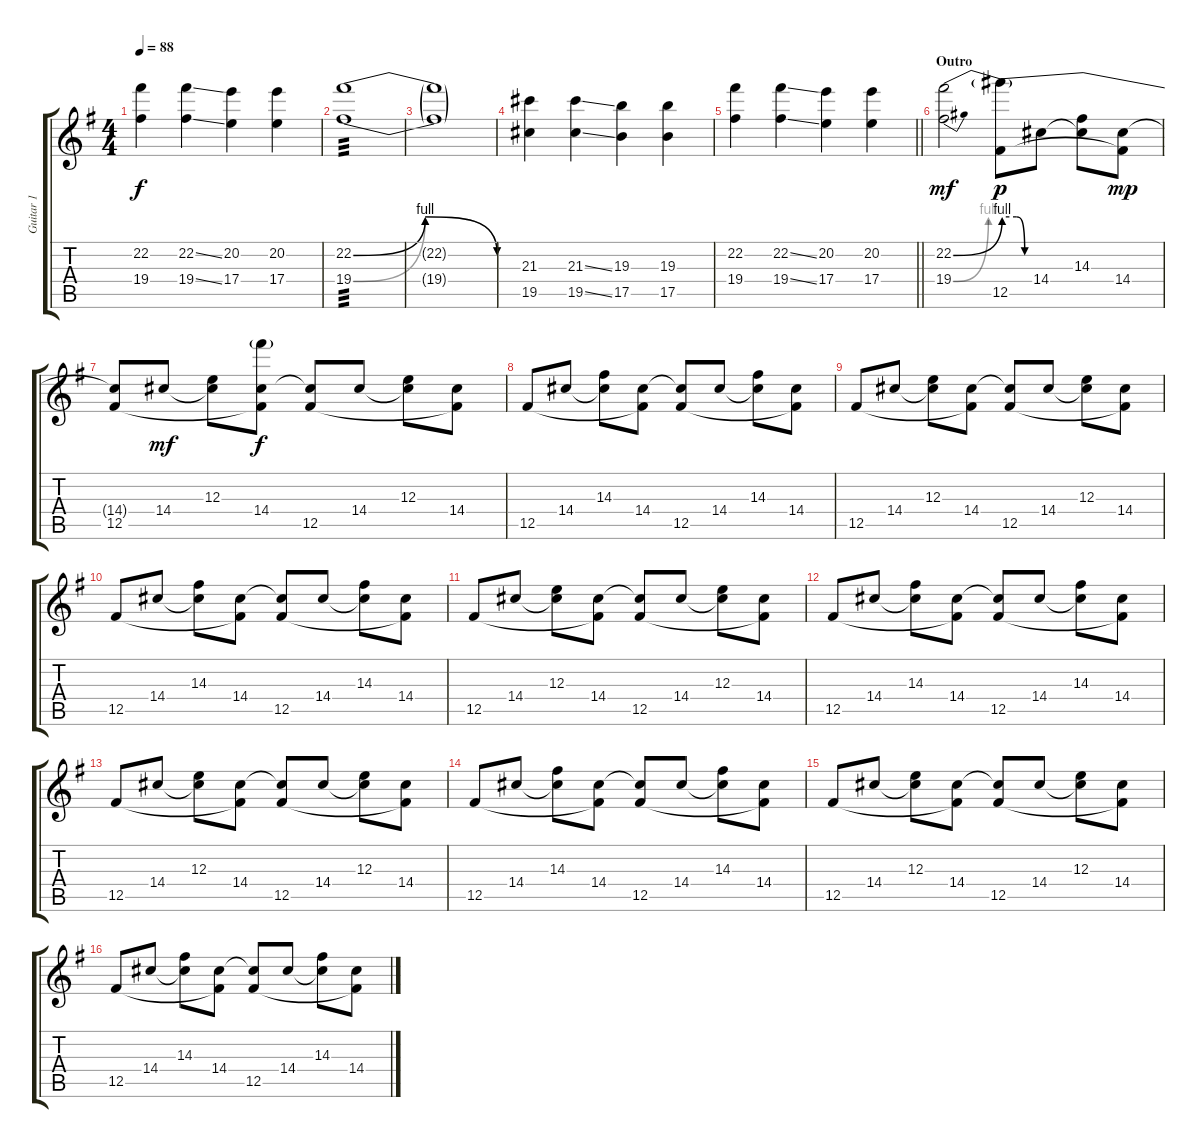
\track ("Guitar 1" "Guitar 1") {instrument distortionguitar}
\staff {score tabs}
\tuning (Db4 Ab3 E3 B2 Gb2 Db2) {hide}
\ts (4 4)
\tempo 88
\clef g2
\ks g
(22.2 19.4).4{dy f} (22.2{ss} 19.4{ss}).4 (20.2 17.4).4 (20.2 17.4).4 |
(22.2{be (bendrelease 0 0 16 4 30 4 60 0)} 19.4{be (bendrelease 0 0 15 4 30 4 60 0)}).1{tp 3} |
(22.2{t} 19.4{t}).1 |
(21.3 19.5).4 (21.3{ss} 19.5{ss}).4 (19.3 17.5).4 (19.3 17.5).4 |
\barLineRight lightlight
(22.2 19.4).4 (22.2{ss} 19.4{ss}).4 (20.2 17.4).4 (20.2 17.4).4 |
\section ("" "Outro")
(22.2{be (bend 0 0 60 4)} 19.4{be (bend 0 0 60 4)}).2{dy mf volume 6} (22.2{be (custom 0 4 32 4 50 0 60 0) t} 12.5).8{dy p} 14.4.8 (14.3 14.4{t}).8 (14.4 12.5{t}).8{dy mp} |
(14.4{t} 12.5).8 14.4.8{dy mf} (12.3 14.4{t}).8 (22.2{t} 14.4 12.5{t}).8{dy f} (14.4{t} 12.5).8{volume 13} 14.4.8 (12.3 14.4{t}).8 (14.4 12.5{t}).8 |
12.5.8 14.4.8 (14.3 14.4{t}).8 (14.4 12.5{t}).8 (14.4{t} 12.5).8 14.4.8 (14.3 14.4{t}).8 (14.4 12.5{t}).8 |
12.5.8 14.4.8 (12.3 14.4{t}).8 (14.4 12.5{t}).8 (14.4{t} 12.5).8 14.4.8 (12.3 14.4{t}).8 (14.4 12.5{t}).8 |
12.5.8 14.4.8 (14.3 14.4{t}).8 (14.4 12.5{t}).8 (14.4{t} 12.5).8 14.4.8 (14.3 14.4{t}).8 (14.4 12.5{t}).8 |
12.5.8 14.4.8 (12.3 14.4{t}).8 (14.4 12.5{t}).8 (14.4{t} 12.5).8 14.4.8 (12.3 14.4{t}).8 (14.4 12.5{t}).8 |
12.5.8 14.4.8 (14.3 14.4{t}).8 (14.4 12.5{t}).8 (14.4{t} 12.5).8 14.4.8 (14.3 14.4{t}).8 (14.4 12.5{t}).8 |
12.5.8 14.4.8 (12.3 14.4{t}).8 (14.4 12.5{t}).8 (14.4{t} 12.5).8 14.4.8 (12.3 14.4{t}).8 (14.4 12.5{t}).8 |
12.5.8{volume 3} 14.4.8 (14.3 14.4{t}).8 (14.4 12.5{t}).8 (14.4{t} 12.5).8 14.4.8 (14.3 14.4{t}).8 (14.4 12.5{t}).8 |
12.5.8 14.4.8 (12.3 14.4{t}).8 (14.4 12.5{t}).8 (14.4{t} 12.5).8 14.4.8 (12.3 14.4{t}).8 (14.4 12.5{t}).8 |
12.5.8 14.4.8 (14.3 14.4{t}).8 (14.4 12.5{t}).8 (14.4{t} 12.5).8 14.4.8 (14.3 14.4{t}).8 (14.4 12.5{t}).8
